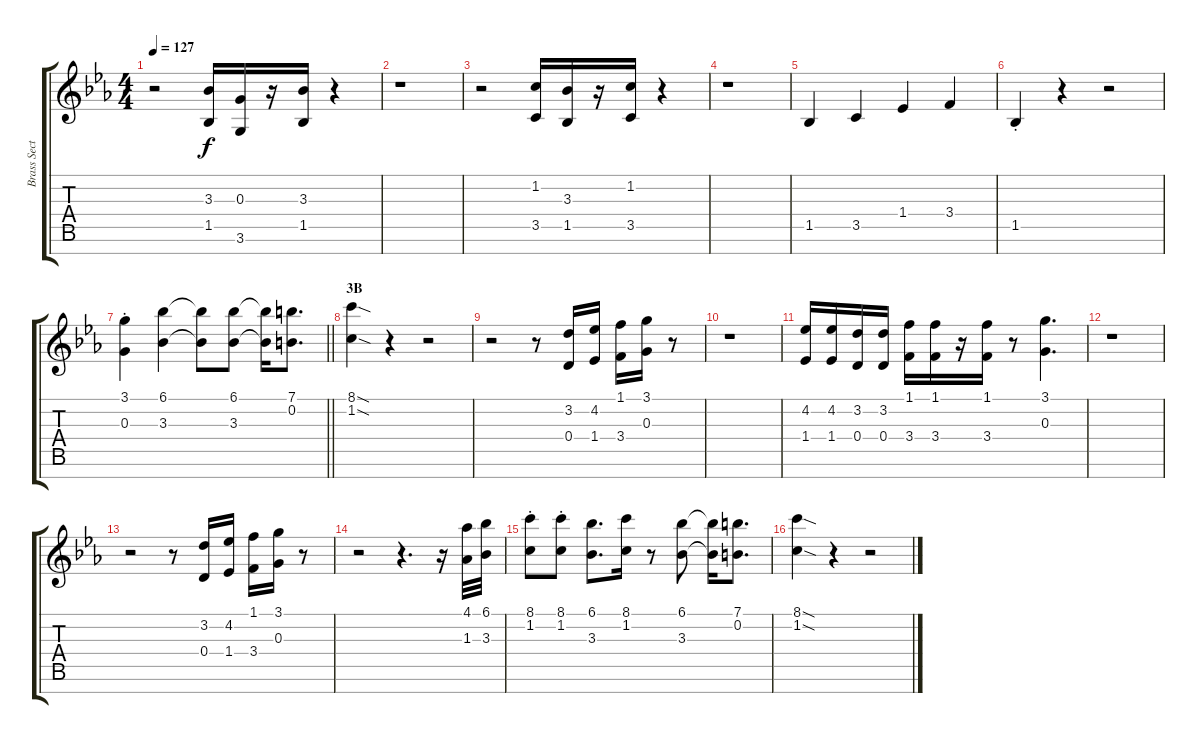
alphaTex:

\track ("Brass Section I" "Brass Sect") {instrument brasssection}
\staff {score tabs}
\tuning (E5 B4 G4 D4 A3 E3 B2) {hide}
\ts (4 4)
\tempo 127
\clef g2
\ks eb
r.2{dy f} (3.3 1.5).16 (0.3 3.6).16 r.16 (3.3 1.5).16 r.4 |
r.1 |
r.2 (1.2 3.5).16 (3.3 1.5).16 r.16 (1.2 3.5).16 r.4 |
r.1 |
1.5.4 3.5.4 1.4.4 3.4.4 |
1.5{st}.4 r.4 r.2 |
\barLineRight lightlight
(3.1{st} 0.3{st}).4 (6.1 3.3).4 (6.1{t} 3.3{t}).8 (6.1 3.3).8 (6.1{t} 3.3{t}).16 (7.1 0.2).8{d} |
\section ("" "3B")
(8.1{sod} 1.2{sod}).4 r.4 r.2 |
r.2 r.8 (3.2 0.4).16 (4.2 1.4).16 (1.1 3.4).16 (3.1 0.3).16 r.8 |
r.1 |
(4.2 1.4).16 (4.2 1.4).16 (3.2 0.4).16 (3.2 0.4).16 (1.1 3.4).16 (1.1 3.4).16 r.16 (1.1 3.4).16 r.8 (3.1 0.3).4{d} |
r.1 |
r.2 r.8 (3.2 0.4).16 (4.2 1.4).16 (1.1 3.4).16 (3.1 0.3).16 r.8 |
r.2 r.4{d} r.16 (4.1 1.3).32 (6.1 3.3).32 |
(8.1{st} 1.2{st}).8 (8.1{st} 1.2{st}).8 (6.1 3.3).8{d} (8.1 1.2).16 r.8 (6.1 3.3).8 (6.1{t} 3.3{t}).16 (7.1 0.2).8{d} |
(8.1{sod} 1.2{sod}).4 r.4 r.2
